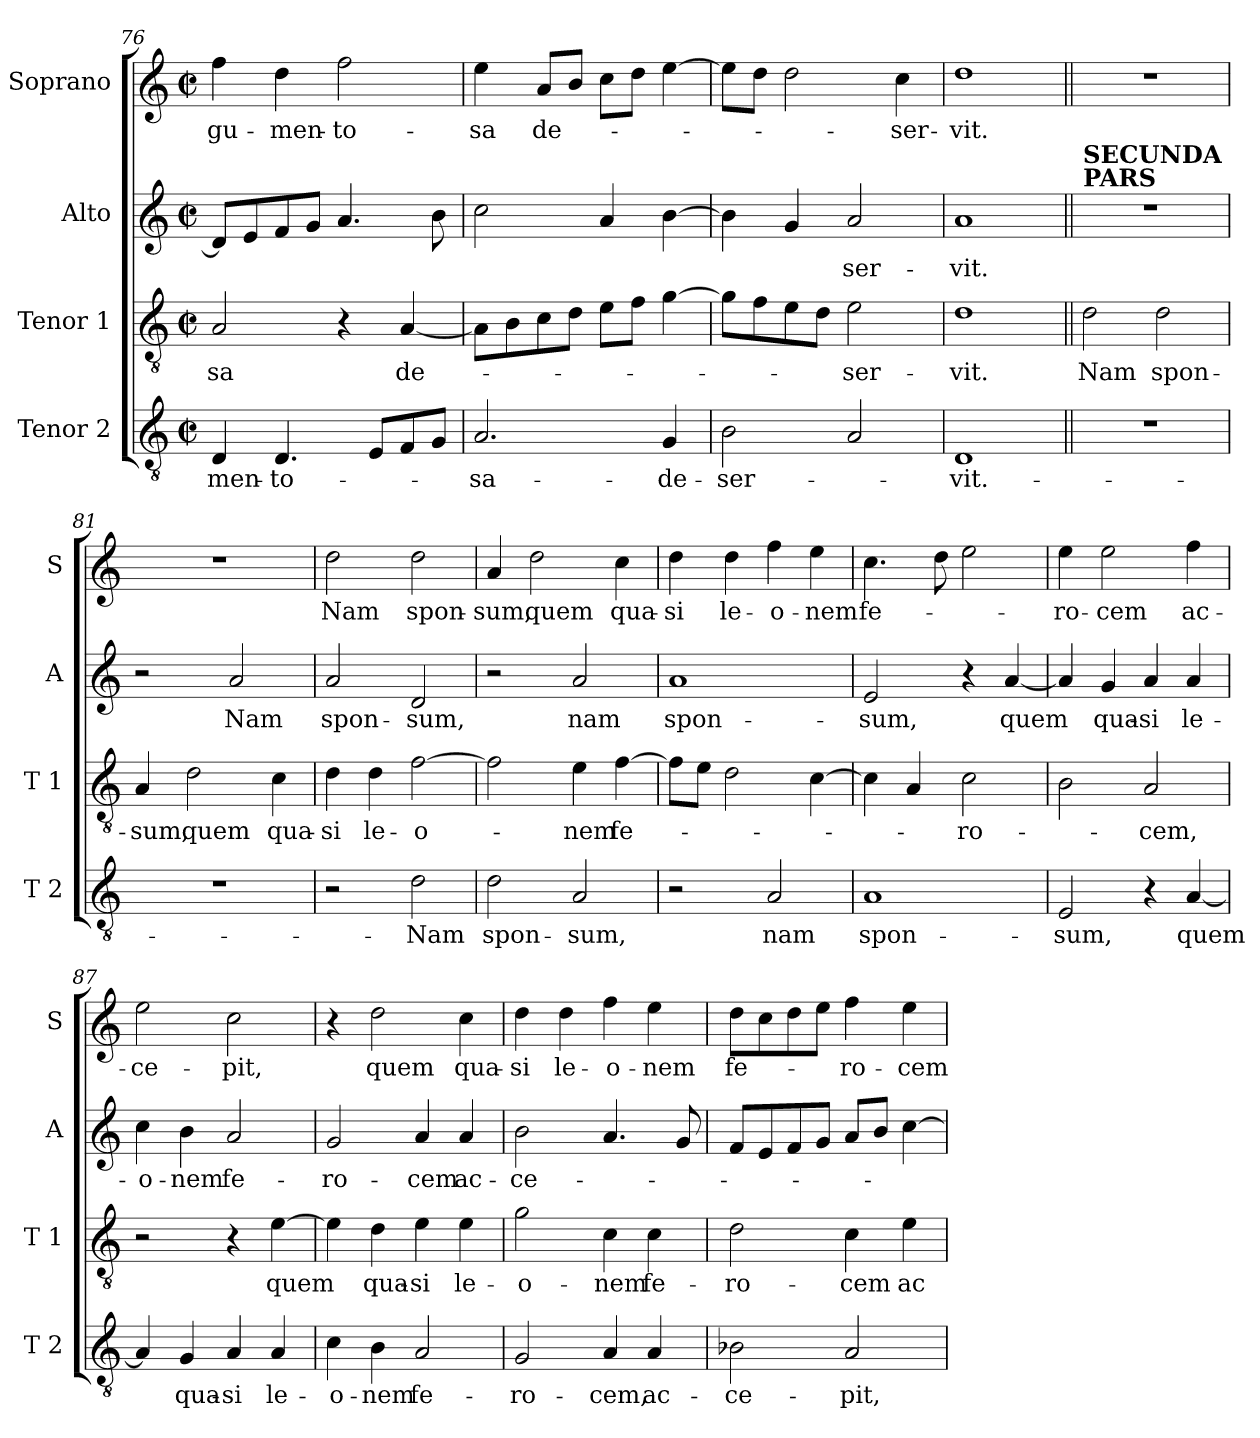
**kern	**text	**kern	**text	**kern	**text	**kern	**text
*part4	*part4	*part3	*part3	*part2	*part2	*part1	*part1
*staff4	*staff4	*staff3	*staff3	*staff2	*staff2	*staff1	*staff1
*I"Tenor 2	*	*I"Tenor 1	*	*I"Alto	*	*I"Soprano	*
*I'T 2	*	*I'T 1	*	*I'A	*	*I'S	*
*clefGv2	*	*clefGv2	*	*clefG2	*	*clefG2	*
*k[]	*	*k[]	*	*k[]	*	*k[]	*
*C:	*	*C:	*	*C:	*	*C:	*
*M2/2	*	*M2/2	*	*M2/2	*	*M2/2	*
*met(c|)	*	*met(c|)	*	*met(c|)	*	*met(c|)	*
=76	=76	=76	=76	=76	=76	=76	=76
4D/	-men-	2A/	-sa	8d/L]	.	4ff\	-gu-
.	.	.	.	8e/	.	.	.
4.D/	-to-	.	.	8f/	.	4dd\	-men-
.	.	.	.	8g/J	.	.	.
.	.	4r	.	4.a/	.	2ff\	-to-
8E/L	.	.	.	.	.	.	.
8F/	.	[4A/	de-	.	.	.	.
8G/J	.	.	.	8b\	.	.	.
=77	=77	=77	=77	=77	=77	=77	=77
2.A/	-sa-	8A\L]	.	2cc\	.	4ee\	-sa
.	.	8B\	.	.	.	.	.
.	.	8c\	.	.	.	8a/L	de-
.	.	8d\J	.	.	.	8b/J	.
.	.	8e\L	.	4a/	.	8cc\L	.
.	.	8f\J	.	.	.	8dd\J	.
4G/	-de-	[4g\	.	[4b\	.	[4ee\	.
=78	=78	=78	=78	=78	=78	=78	=78
2B\	-ser-	8g\L]	.	4b\]	.	8ee\L]	.
.	.	8f\	.	.	.	8dd\J	.
.	.	8e\	.	4g/	.	2dd\	.
.	.	8d\J	.	.	.	.	.
2A/	.	2e\	-ser-	2a/	-ser-	.	.
.	.	.	.	.	.	4cc\	-ser-
=79	=79	=79	=79	=79	=79	=79	=79
1D	-vit.-	1d	-vit.	1a	-vit.	1dd	-vit.
!!LO:LB:g=z
=80||	=80||	=80||	=80||	=80||	=80||	=80||	=80||
!	!	!	!	!LO:TX:a:B:t=SECUNDA\nPARS	!	!	!
1r	.	2d\	Nam	1r	.	1r	.
.	.	2d\	spon-	.	.	.	.
=81	=81	=81	=81	=81	=81	=81	=81
1r	.	4A/	-sum,	2r	.	1r	.
.	.	2d\	quem	.	.	.	.
.	.	.	.	2a/	Nam	.	.
.	.	4c\	qua-	.	.	.	.
=82	=82	=82	=82	=82	=82	=82	=82
2r	.	4d\	-si	2a/	spon-	2dd\	Nam
.	.	4d\	le-	.	.	.	.
2d\	-Nam	[2f\	-o-	2d/	-sum,	2dd\	spon-
=83	=83	=83	=83	=83	=83	=83	=83
2d\	spon-	2f\]	.	2r	.	4a/	-sum,
.	.	.	.	.	.	2dd\	quem
2A/	-sum,	4e\	-nem	2a/	nam	.	.
.	.	[4f\	fe-	.	.	4cc\	qua-
=84	=84	=84	=84	=84	=84	=84	=84
2r	.	8f\L]	.	1a	spon-	4dd\	-si
.	.	8e\J	.	.	.	.	.
.	.	2d\	.	.	.	4dd\	le-
2A/	nam	.	.	.	.	4ff\	-o-
.	.	[4c\	.	.	.	4ee\	-nem
!!LO:LB:g=z
=85	=85	=85	=85	=85	=85	=85	=85
1A	spon-	4c\]	.	2e/	-sum,	4.cc\	fe-
.	.	4A/	.	.	.	.	.
.	.	.	.	.	.	8dd\	.
.	.	2c\	-ro-	4r	.	2ee\	.
.	.	.	.	[4a/	quem	.	.
=86	=86	=86	=86	=86	=86	=86	=86
2E/	-sum,	2B\	.	4a/]	.	4ee\	-ro-
.	.	.	.	4g/	qua-	2ee\	-cem
4r	.	2A/	-cem,	4a/	-si	.	.
[4A/	quem	.	.	4a/	le-	4ff\	ac-
=87	=87	=87	=87	=87	=87	=87	=87
4A/]	.	2r	.	4cc\	-o-	2ee\	-ce-
4G/	qua-	.	.	4b\	-nem	.	.
4A/	-si	4r	.	2a/	fe-	2cc\	-pit,
4A/	le-	[4e\	quem	.	.	.	.
=88	=88	=88	=88	=88	=88	=88	=88
4c\	-o-	4e\]	.	2g/	-ro-	4r	.
4B\	-nem	4d\	qua-	.	.	2dd\	quem
2A/	fe-	4e\	-si	4a/	-cem	.	.
.	.	4e\	le-	4a/	ac-	4cc\	qua-
=89	=89	=89	=89	=89	=89	=89	=89
2G/	-ro-	2g\	-o-	2b\	-ce-	4dd\	-si
.	.	.	.	.	.	4dd\	le-
4A/	-cem,	4c\	-nem	4.a/	.	4ff\	-o-
4A/	ac-	4c\	fe-	.	.	4ee\	-nem
.	.	.	.	8g/	.	.	.
!!LO:PB:g=z
=90	=90	=90	=90	=90	=90	=90	=90
2B-X\	-ce-	2d\	-ro-	8f/L	.	8dd\L	fe-
.	.	.	.	8e/	.	8cc\	.
.	.	.	.	8f/	.	8dd\	.
.	.	.	.	8g/J	.	8ee\J	.
2A/	-pit,	4c\	-cem	8a/L	.	4ff\	-ro-
.	.	.	.	8b/J	.	.	.
.	.	4e\	ac-	[4cc\	.	4ee\	-cem
=	=	=	=	=	=	=	=
*-	*-	*-	*-	*-	*-	*-	*-
